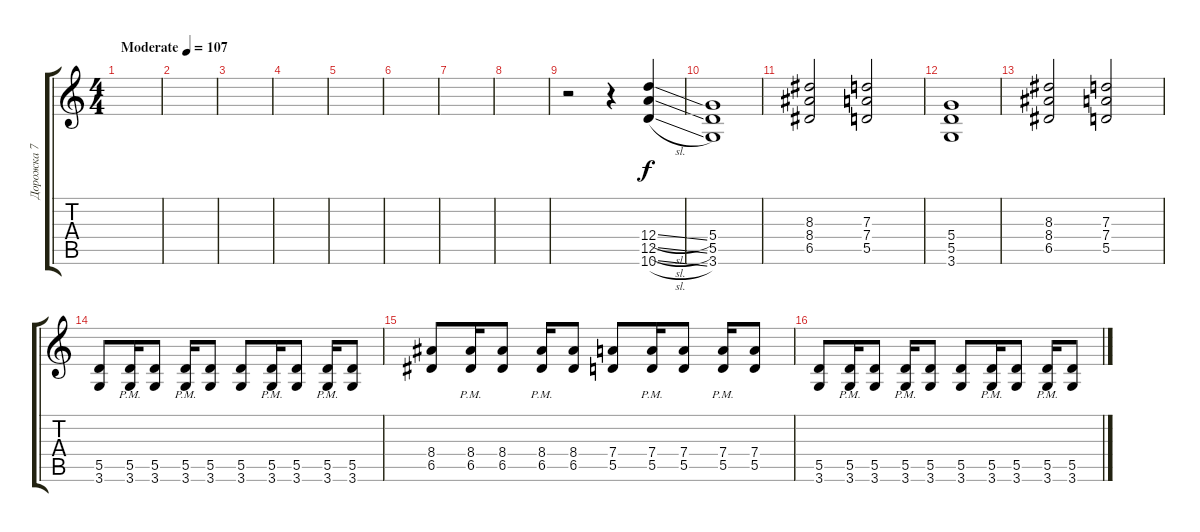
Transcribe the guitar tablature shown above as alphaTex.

\track ("Дорожка 7" "Дорожка 7") {instrument distortionguitar}
\staff {score tabs}
\tuning (E4 B3 G3 D3 A2 E2) {hide}
\ts (4 4)
\tempo (107 "Moderate")
\clef g2
\ks c
|
|
|
|
|
|
|
|
r.2 r.4 (12.4{sl} 12.5{sl} 10.6{sl}).4 |
(5.4 5.5 3.6).1 |
(8.3 8.4 6.5).2 (7.3 7.4 5.5).2 |
(5.4 5.5 3.6).1 |
(8.3 8.4 6.5).2 (7.3 7.4 5.5).2 |
(5.5 3.6).8 (5.5{pm} 3.6{pm}).16 (5.5 3.6).8 (5.5{pm} 3.6{pm}).16 (5.5 3.6).8 (5.5 3.6).8 (5.5{pm} 3.6{pm}).16 (5.5 3.6).8 (5.5{pm} 3.6{pm}).16 (5.5 3.6).8 |
(8.4 6.5).8 (8.4{pm} 6.5{pm}).16 (8.4 6.5).8 (8.4{pm} 6.5{pm}).16 (8.4 6.5).8 (7.4 5.5).8 (7.4{pm} 5.5{pm}).16 (7.4 5.5).8 (7.4{pm} 5.5{pm}).16 (7.4 5.5).8 |
(5.5 3.6).8 (5.5{pm} 3.6{pm}).16 (5.5 3.6).8 (5.5{pm} 3.6{pm}).16 (5.5 3.6).8 (5.5 3.6).8 (5.5{pm} 3.6{pm}).16 (5.5 3.6).8 (5.5{pm} 3.6{pm}).16 (5.5 3.6).8
